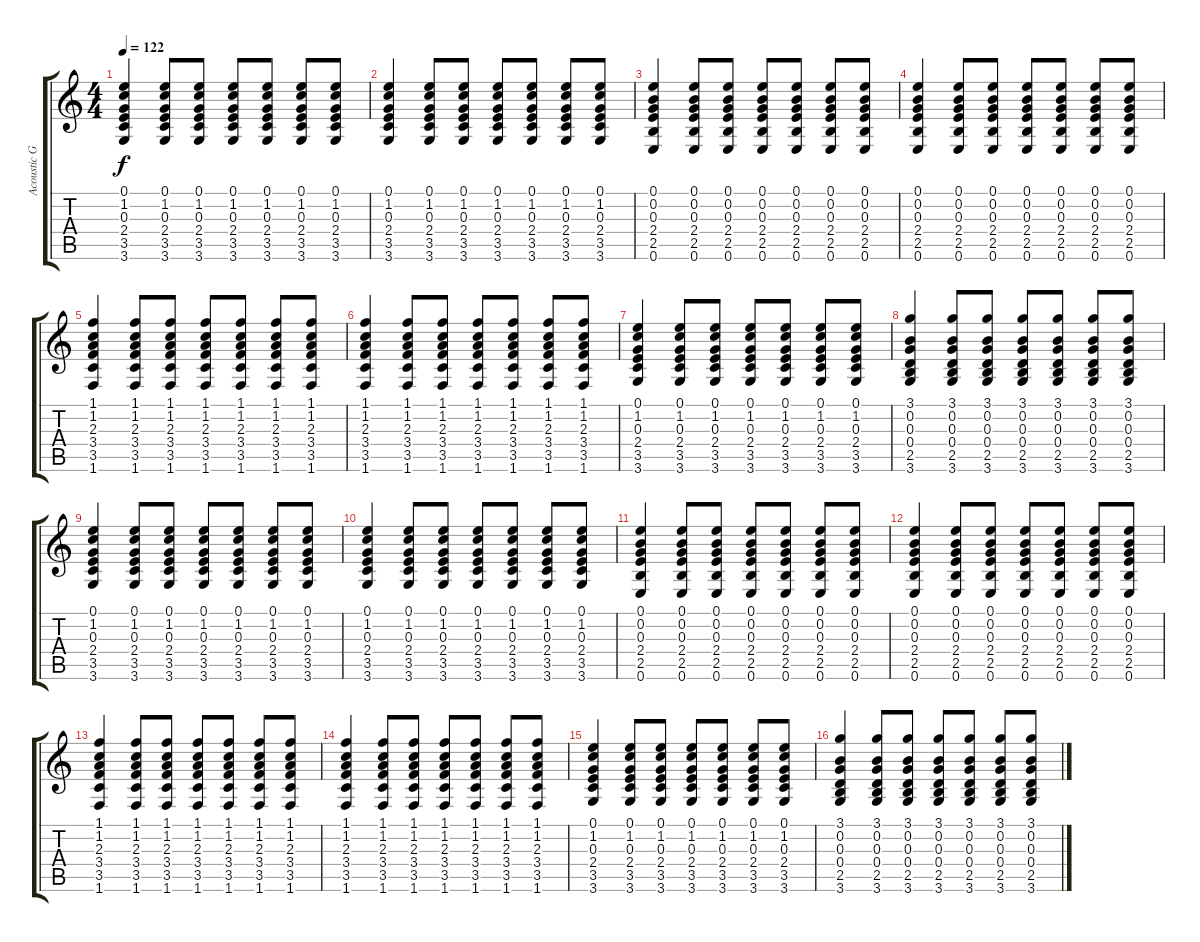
\track ("Acoustic Guitar" "Acoustic G") {instrument acousticguitarsteel}
\staff {score tabs}
\tuning (E4 B3 G3 D3 A2 E2) {hide}
\ts (4 4)
\tempo 122
\clef g2
\ks c
(0.1 1.2 0.3 2.4 3.5 3.6).4{dy f} (0.1 1.2 0.3 2.4 3.5 3.6).8 (0.1 1.2 0.3 2.4 3.5 3.6).8 (0.1 1.2 0.3 2.4 3.5 3.6).8 (0.1 1.2 0.3 2.4 3.5 3.6).8 (0.1 1.2 0.3 2.4 3.5 3.6).8 (0.1 1.2 0.3 2.4 3.5 3.6).8 |
(0.1 1.2 0.3 2.4 3.5 3.6).4 (0.1 1.2 0.3 2.4 3.5 3.6).8 (0.1 1.2 0.3 2.4 3.5 3.6).8 (0.1 1.2 0.3 2.4 3.5 3.6).8 (0.1 1.2 0.3 2.4 3.5 3.6).8 (0.1 1.2 0.3 2.4 3.5 3.6).8 (0.1 1.2 0.3 2.4 3.5 3.6).8 |
(0.1 0.2 0.3 2.4 2.5 0.6).4 (0.1 0.2 0.3 2.4 2.5 0.6).8 (0.1 0.2 0.3 2.4 2.5 0.6).8 (0.1 0.2 0.3 2.4 2.5 0.6).8 (0.1 0.2 0.3 2.4 2.5 0.6).8 (0.1 0.2 0.3 2.4 2.5 0.6).8 (0.1 0.2 0.3 2.4 2.5 0.6).8 |
(0.1 0.2 0.3 2.4 2.5 0.6).4 (0.1 0.2 0.3 2.4 2.5 0.6).8 (0.1 0.2 0.3 2.4 2.5 0.6).8 (0.1 0.2 0.3 2.4 2.5 0.6).8 (0.1 0.2 0.3 2.4 2.5 0.6).8 (0.1 0.2 0.3 2.4 2.5 0.6).8 (0.1 0.2 0.3 2.4 2.5 0.6).8 |
(1.1 1.2 2.3 3.4 3.5 1.6).4 (1.1 1.2 2.3 3.4 3.5 1.6).8 (1.1 1.2 2.3 3.4 3.5 1.6).8 (1.1 1.2 2.3 3.4 3.5 1.6).8 (1.1 1.2 2.3 3.4 3.5 1.6).8 (1.1 1.2 2.3 3.4 3.5 1.6).8 (1.1 1.2 2.3 3.4 3.5 1.6).8 |
(1.1 1.2 2.3 3.4 3.5 1.6).4 (1.1 1.2 2.3 3.4 3.5 1.6).8 (1.1 1.2 2.3 3.4 3.5 1.6).8 (1.1 1.2 2.3 3.4 3.5 1.6).8 (1.1 1.2 2.3 3.4 3.5 1.6).8 (1.1 1.2 2.3 3.4 3.5 1.6).8 (1.1 1.2 2.3 3.4 3.5 1.6).8 |
(0.1 1.2 0.3 2.4 3.5 3.6).4 (0.1 1.2 0.3 2.4 3.5 3.6).8 (0.1 1.2 0.3 2.4 3.5 3.6).8 (0.1 1.2 0.3 2.4 3.5 3.6).8 (0.1 1.2 0.3 2.4 3.5 3.6).8 (0.1 1.2 0.3 2.4 3.5 3.6).8 (0.1 1.2 0.3 2.4 3.5 3.6).8 |
(3.1 0.2 0.3 0.4 2.5 3.6).4 (3.1 0.2 0.3 0.4 2.5 3.6).8 (3.1 0.2 0.3 0.4 2.5 3.6).8 (3.1 0.2 0.3 0.4 2.5 3.6).8 (3.1 0.2 0.3 0.4 2.5 3.6).8 (3.1 0.2 0.3 0.4 2.5 3.6).8 (3.1 0.2 0.3 0.4 2.5 3.6).8 |
(0.1 1.2 0.3 2.4 3.5 3.6).4 (0.1 1.2 0.3 2.4 3.5 3.6).8 (0.1 1.2 0.3 2.4 3.5 3.6).8 (0.1 1.2 0.3 2.4 3.5 3.6).8 (0.1 1.2 0.3 2.4 3.5 3.6).8 (0.1 1.2 0.3 2.4 3.5 3.6).8 (0.1 1.2 0.3 2.4 3.5 3.6).8 |
(0.1 1.2 0.3 2.4 3.5 3.6).4 (0.1 1.2 0.3 2.4 3.5 3.6).8 (0.1 1.2 0.3 2.4 3.5 3.6).8 (0.1 1.2 0.3 2.4 3.5 3.6).8 (0.1 1.2 0.3 2.4 3.5 3.6).8 (0.1 1.2 0.3 2.4 3.5 3.6).8 (0.1 1.2 0.3 2.4 3.5 3.6).8 |
(0.1 0.2 0.3 2.4 2.5 0.6).4 (0.1 0.2 0.3 2.4 2.5 0.6).8 (0.1 0.2 0.3 2.4 2.5 0.6).8 (0.1 0.2 0.3 2.4 2.5 0.6).8 (0.1 0.2 0.3 2.4 2.5 0.6).8 (0.1 0.2 0.3 2.4 2.5 0.6).8 (0.1 0.2 0.3 2.4 2.5 0.6).8 |
(0.1 0.2 0.3 2.4 2.5 0.6).4 (0.1 0.2 0.3 2.4 2.5 0.6).8 (0.1 0.2 0.3 2.4 2.5 0.6).8 (0.1 0.2 0.3 2.4 2.5 0.6).8 (0.1 0.2 0.3 2.4 2.5 0.6).8 (0.1 0.2 0.3 2.4 2.5 0.6).8 (0.1 0.2 0.3 2.4 2.5 0.6).8 |
(1.1 1.2 2.3 3.4 3.5 1.6).4 (1.1 1.2 2.3 3.4 3.5 1.6).8 (1.1 1.2 2.3 3.4 3.5 1.6).8 (1.1 1.2 2.3 3.4 3.5 1.6).8 (1.1 1.2 2.3 3.4 3.5 1.6).8 (1.1 1.2 2.3 3.4 3.5 1.6).8 (1.1 1.2 2.3 3.4 3.5 1.6).8 |
(1.1 1.2 2.3 3.4 3.5 1.6).4 (1.1 1.2 2.3 3.4 3.5 1.6).8 (1.1 1.2 2.3 3.4 3.5 1.6).8 (1.1 1.2 2.3 3.4 3.5 1.6).8 (1.1 1.2 2.3 3.4 3.5 1.6).8 (1.1 1.2 2.3 3.4 3.5 1.6).8 (1.1 1.2 2.3 3.4 3.5 1.6).8 |
(0.1 1.2 0.3 2.4 3.5 3.6).4 (0.1 1.2 0.3 2.4 3.5 3.6).8 (0.1 1.2 0.3 2.4 3.5 3.6).8 (0.1 1.2 0.3 2.4 3.5 3.6).8 (0.1 1.2 0.3 2.4 3.5 3.6).8 (0.1 1.2 0.3 2.4 3.5 3.6).8 (0.1 1.2 0.3 2.4 3.5 3.6).8 |
(3.1 0.2 0.3 0.4 2.5 3.6).4 (3.1 0.2 0.3 0.4 2.5 3.6).8 (3.1 0.2 0.3 0.4 2.5 3.6).8 (3.1 0.2 0.3 0.4 2.5 3.6).8 (3.1 0.2 0.3 0.4 2.5 3.6).8 (3.1 0.2 0.3 0.4 2.5 3.6).8 (3.1 0.2 0.3 0.4 2.5 3.6).8
